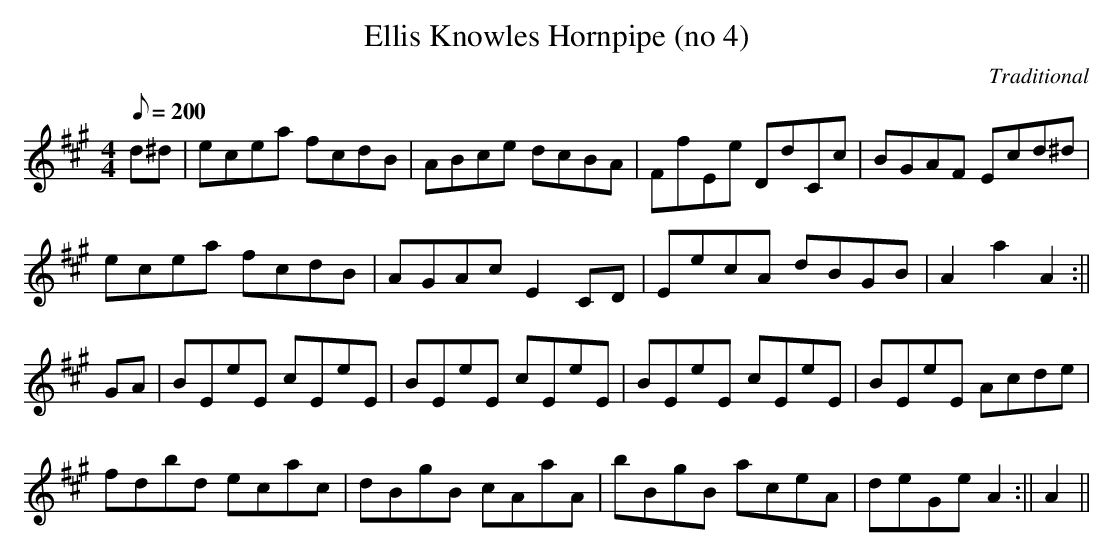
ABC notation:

X:1
T:Ellis Knowles Hornpipe (no 4)
M:4/4
L:1/8
Q:200
C:Traditional
K:A
d^d | ecea fcdB | ABce dcBA | FfEe DdCc | BGAF Ecd^d |!
ecea  fcdB | AGAc E2 CD | EecA dBGB | A2 a2 A2 :||!
GA | BEeE cEeE | BEeE cEeE | BEeE cEeE | BEeE Acde |!
fdbd ecac | dBgB cAaA | bBgB aceA | deGe A2 :||
A2 ||
